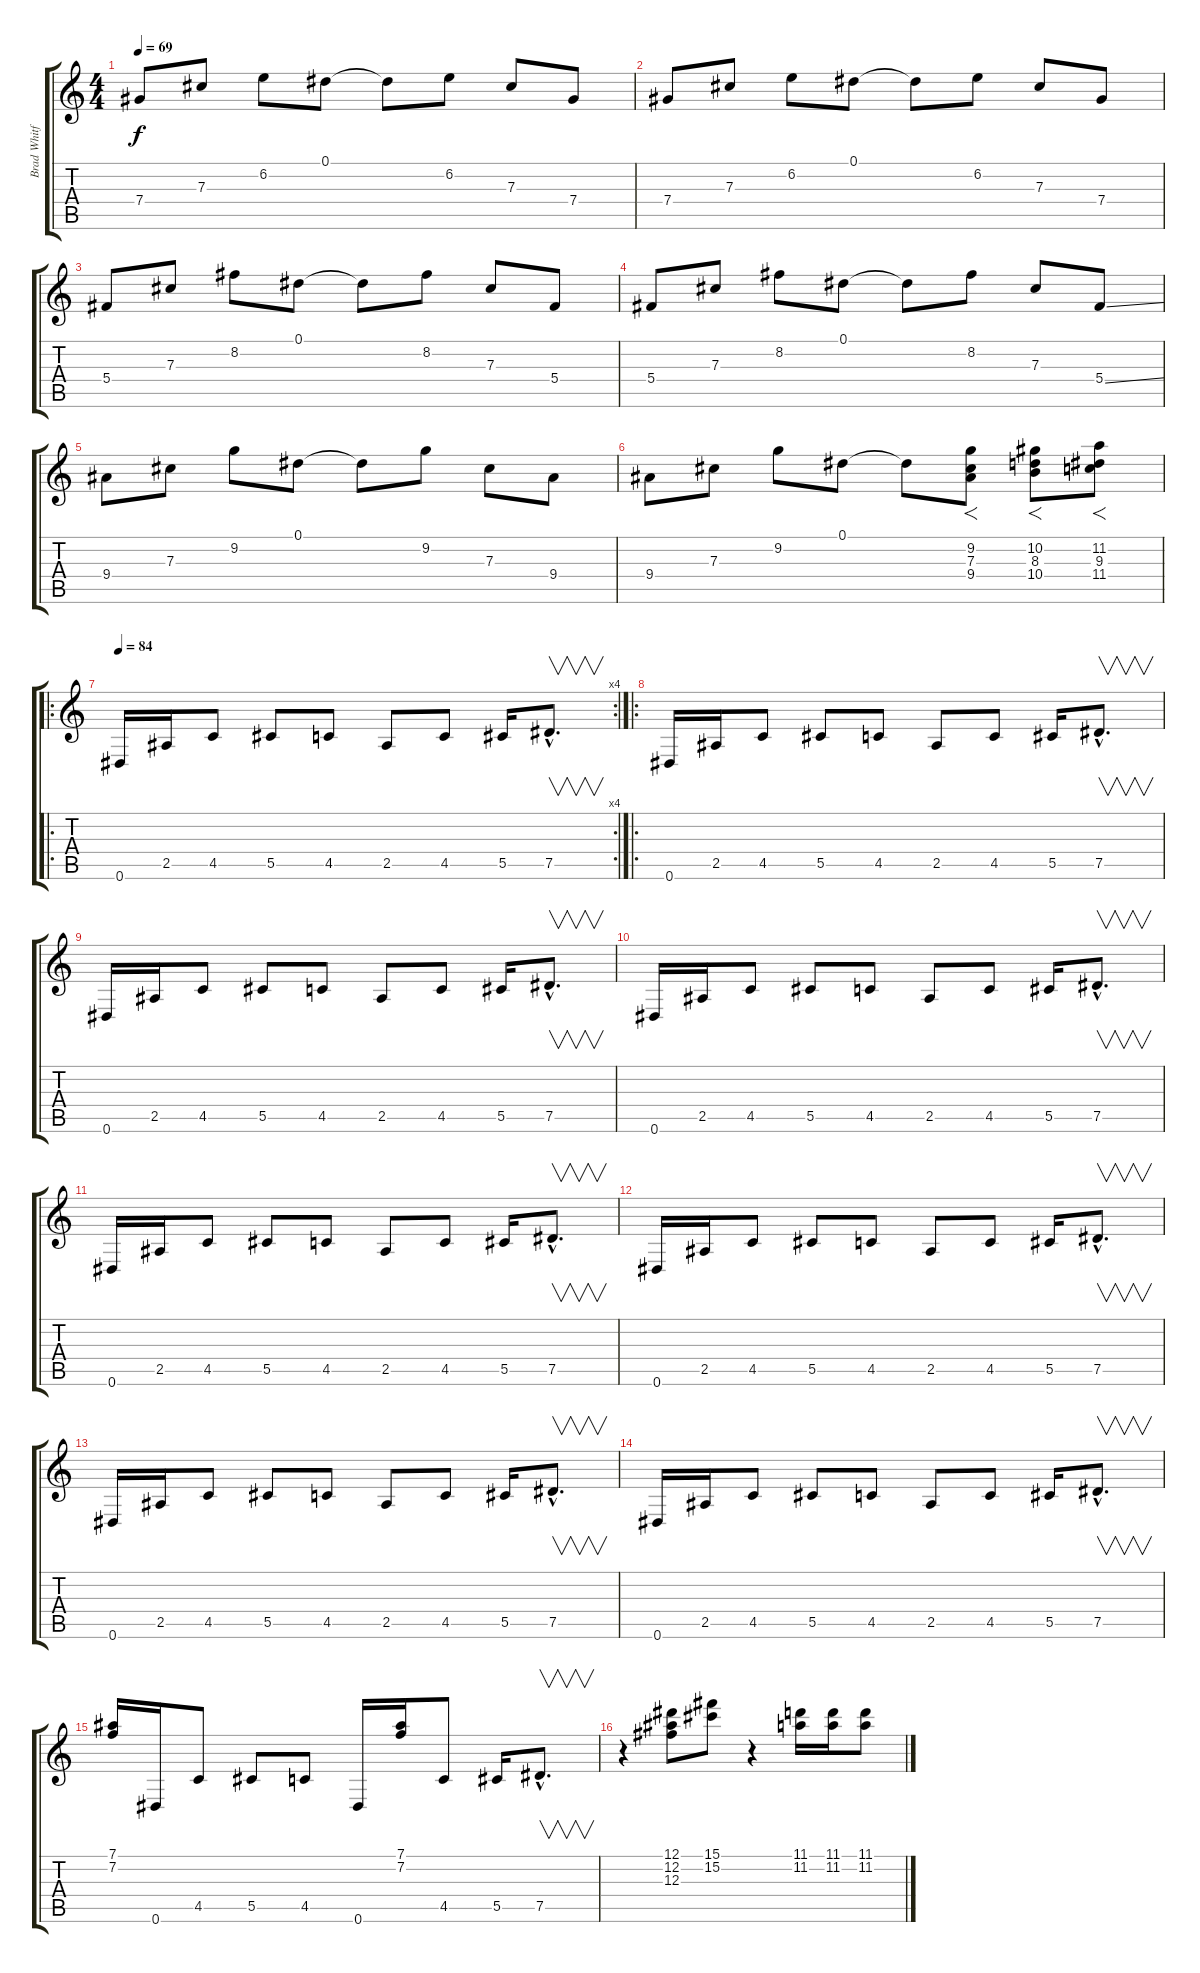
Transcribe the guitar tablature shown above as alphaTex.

\track ("Brad Whitford" "Brad Whitf") {instrument distortionguitar}
\staff {score tabs}
\tuning (Eb4 Bb3 Gb3 Db3 Ab2 Eb2) {hide}
\ts (4 4)
\tempo 69
\clef g2
\ks c
7.4.8{dy f instrument distortionguitar} 7.3.8 6.2.8 0.1.8 0.1{t}.8 6.2.8 7.3.8 7.4.8 |
7.4.8 7.3.8 6.2.8 0.1.8 0.1{t}.8 6.2.8 7.3.8 7.4.8 |
5.4.8 7.3.8 8.2.8 0.1.8 0.1{t}.8 8.2.8 7.3.8 5.4.8 |
5.4.8 7.3.8 8.2.8 0.1.8 0.1{t}.8 8.2.8 7.3.8 5.4{ss}.8 |
9.4.8 7.3.8 9.2.8 0.1.8 0.1{t}.8 9.2.8 7.3.8 9.4.8 |
9.4.8 7.3.8 9.2.8 0.1.8 0.1{t}.8 (9.2 7.3 9.4).8{f} (10.2 8.3 10.4).8{f} (11.2 9.3 11.4).8{f} |
\ro
\rc 4
\tempo 84
0.6.16 2.5.16 4.5.8 5.5.8 4.5.8 2.5.8 4.5.8 5.5.16 7.5{hac}.8{v d} |
\ro
0.6.16 2.5.16 4.5.8 5.5.8 4.5.8 2.5.8 4.5.8 5.5.16 7.5{hac}.8{v d} |
0.6.16 2.5.16 4.5.8 5.5.8 4.5.8 2.5.8 4.5.8 5.5.16 7.5{hac}.8{v d} |
0.6.16 2.5.16 4.5.8 5.5.8 4.5.8 2.5.8 4.5.8 5.5.16 7.5{hac}.8{v d} |
0.6.16 2.5.16 4.5.8 5.5.8 4.5.8 2.5.8 4.5.8 5.5.16 7.5{hac}.8{v d} |
0.6.16 2.5.16 4.5.8 5.5.8 4.5.8 2.5.8 4.5.8 5.5.16 7.5{hac}.8{v d} |
0.6.16 2.5.16 4.5.8 5.5.8 4.5.8 2.5.8 4.5.8 5.5.16 7.5{hac}.8{v d} |
0.6.16 2.5.16 4.5.8 5.5.8 4.5.8 2.5.8 4.5.8 5.5.16 7.5{hac}.8{v d} |
(7.1 7.2).16 0.6.16 4.5.8 5.5.8 4.5.8 0.6.16 (7.1 7.2).16 4.5.8 5.5.16 7.5{hac}.8{v d} |
r.4{volume 8} (12.1 12.2 12.3).8 (15.1 15.2).8 r.4 (11.1 11.2).16 (11.1 11.2).16 (11.1 11.2).8
